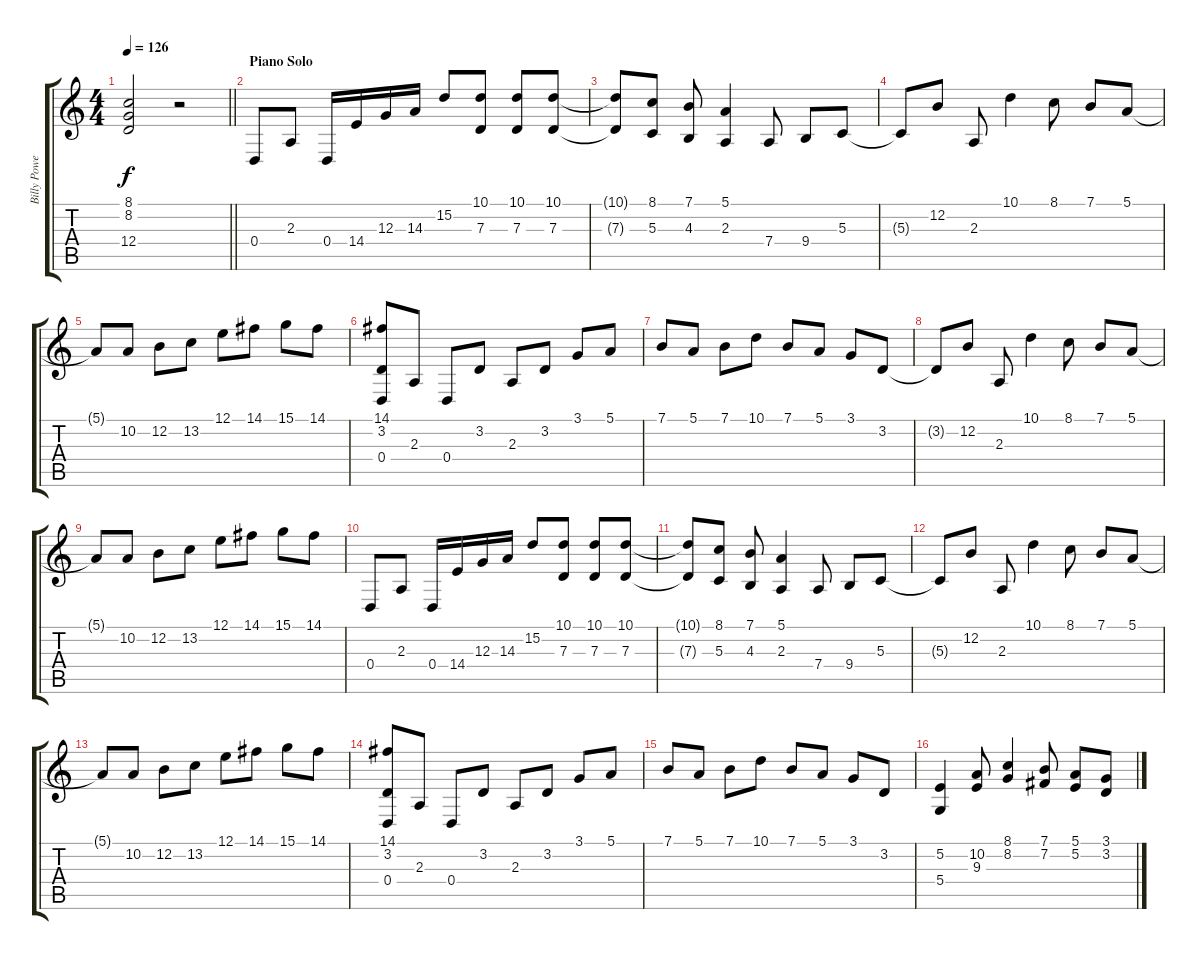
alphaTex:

\track ("Billy Powell - Piano" "Billy Powe") {instrument acousticgrandpiano}
\staff {score tabs}
\tuning (E4 B3 G3 D3 A2 D2) {hide}
\ts (4 4)
\tempo 126
\clef g2
\barLineRight lightlight
\ks c
(8.1 8.2 12.4).2{dy f} r.2 |
\section ("" "Piano Solo")
0.4.8{volume 13 balance 8 instrument pad1newage} 2.3.8 0.4.16 14.4.16 12.3.16 14.3.16 15.2.8 (10.1 7.3).8 (10.1 7.3).8 (10.1 7.3).8 |
(10.1{t} 7.3{t}).8 (8.1 5.3).8 (7.1 4.3).8 (5.1 2.3).4 7.4.8 9.4.8 5.3.8 |
5.3{t}.8 12.2.8 2.3.8 10.1.4 8.1.8 7.1.8 5.1.8 |
5.1{t}.8 10.2.8 12.2.8 13.2.8 12.1.8 14.1.8 15.1.8 14.1.8 |
(14.1 3.2 0.4).8 2.3.8 0.4.8 3.2.8 2.3.8 3.2.8 3.1.8 5.1.8 |
7.1.8 5.1.8 7.1.8 10.1.8 7.1.8 5.1.8 3.1.8 3.2.8 |
3.2{t}.8 12.2.8 2.3.8 10.1.4 8.1.8 7.1.8 5.1.8 |
5.1{t}.8 10.2.8 12.2.8 13.2.8 12.1.8 14.1.8 15.1.8 14.1.8 |
0.4.8 2.3.8 0.4.16 14.4.16 12.3.16 14.3.16 15.2.8 (10.1 7.3).8 (10.1 7.3).8 (10.1 7.3).8 |
(10.1{t} 7.3{t}).8 (8.1 5.3).8 (7.1 4.3).8 (5.1 2.3).4 7.4.8 9.4.8 5.3.8 |
5.3{t}.8 12.2.8 2.3.8 10.1.4 8.1.8 7.1.8 5.1.8 |
5.1{t}.8 10.2.8 12.2.8 13.2.8 12.1.8 14.1.8 15.1.8 14.1.8 |
(14.1 3.2 0.4).8 2.3.8 0.4.8 3.2.8 2.3.8 3.2.8 3.1.8 5.1.8 |
7.1.8 5.1.8 7.1.8 10.1.8 7.1.8 5.1.8 3.1.8 3.2.8 |
(5.2 5.4).4 (10.2 9.3).8 (8.1 8.2).4 (7.1 7.2).8 (5.1 5.2).8 (3.1 3.2).8
